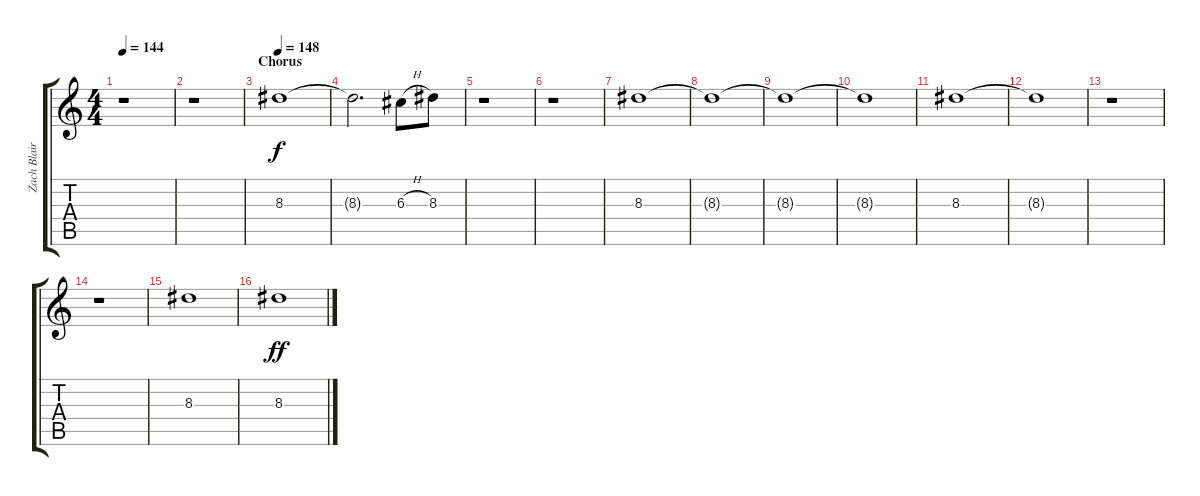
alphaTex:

\track ("Zach Blair - Vocals" "Zach Blair") {instrument distortionguitar}
\staff {score tabs}
\tuning (E4 B3 G3 D3 A2 E2) {hide}
\ts (4 4)
\tempo 144
\clef g2
\ks c
r.1{dy f} |
r.1 |
\section ("" "Chorus")
\tempo 148
8.3.1 |
8.3{t}.2{d} 6.3{h}.8 8.3.8 |
r.1 |
r.1 |
8.3.1 |
8.3{t}.1 |
8.3{t}.1 |
8.3{t}.1 |
8.3.1 |
8.3{t}.1 |
r.1 |
r.1 |
8.3.1 |
8.3.1{dy ff}
